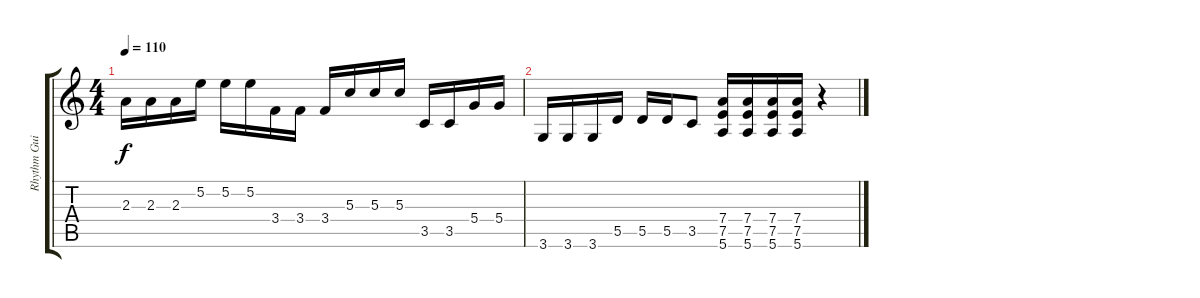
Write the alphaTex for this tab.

\track ("Rhythm Guitar" "Rhythm Gui") {instrument distortionguitar}
\staff {score tabs}
\tuning (E4 B3 G3 D3 A2 E2) {hide}
\ts (4 4)
\tempo 110
\clef g2
\ks c
2.3.16{dy f volume 14} 2.3.16 2.3.16 5.2.16 5.2.16 5.2.16 3.4.16 3.4.16 3.4.16 5.3.16 5.3.16 5.3.16 3.5.16 3.5.16 5.4.16 5.4.16 |
3.6.16 3.6.16 3.6.16 5.5.16 5.5.16 5.5.16 3.5.8 (7.4 7.5 5.6).16 (7.4 7.5 5.6).16 (7.4 7.5 5.6).16 (7.4 7.5 5.6).16 r.4
